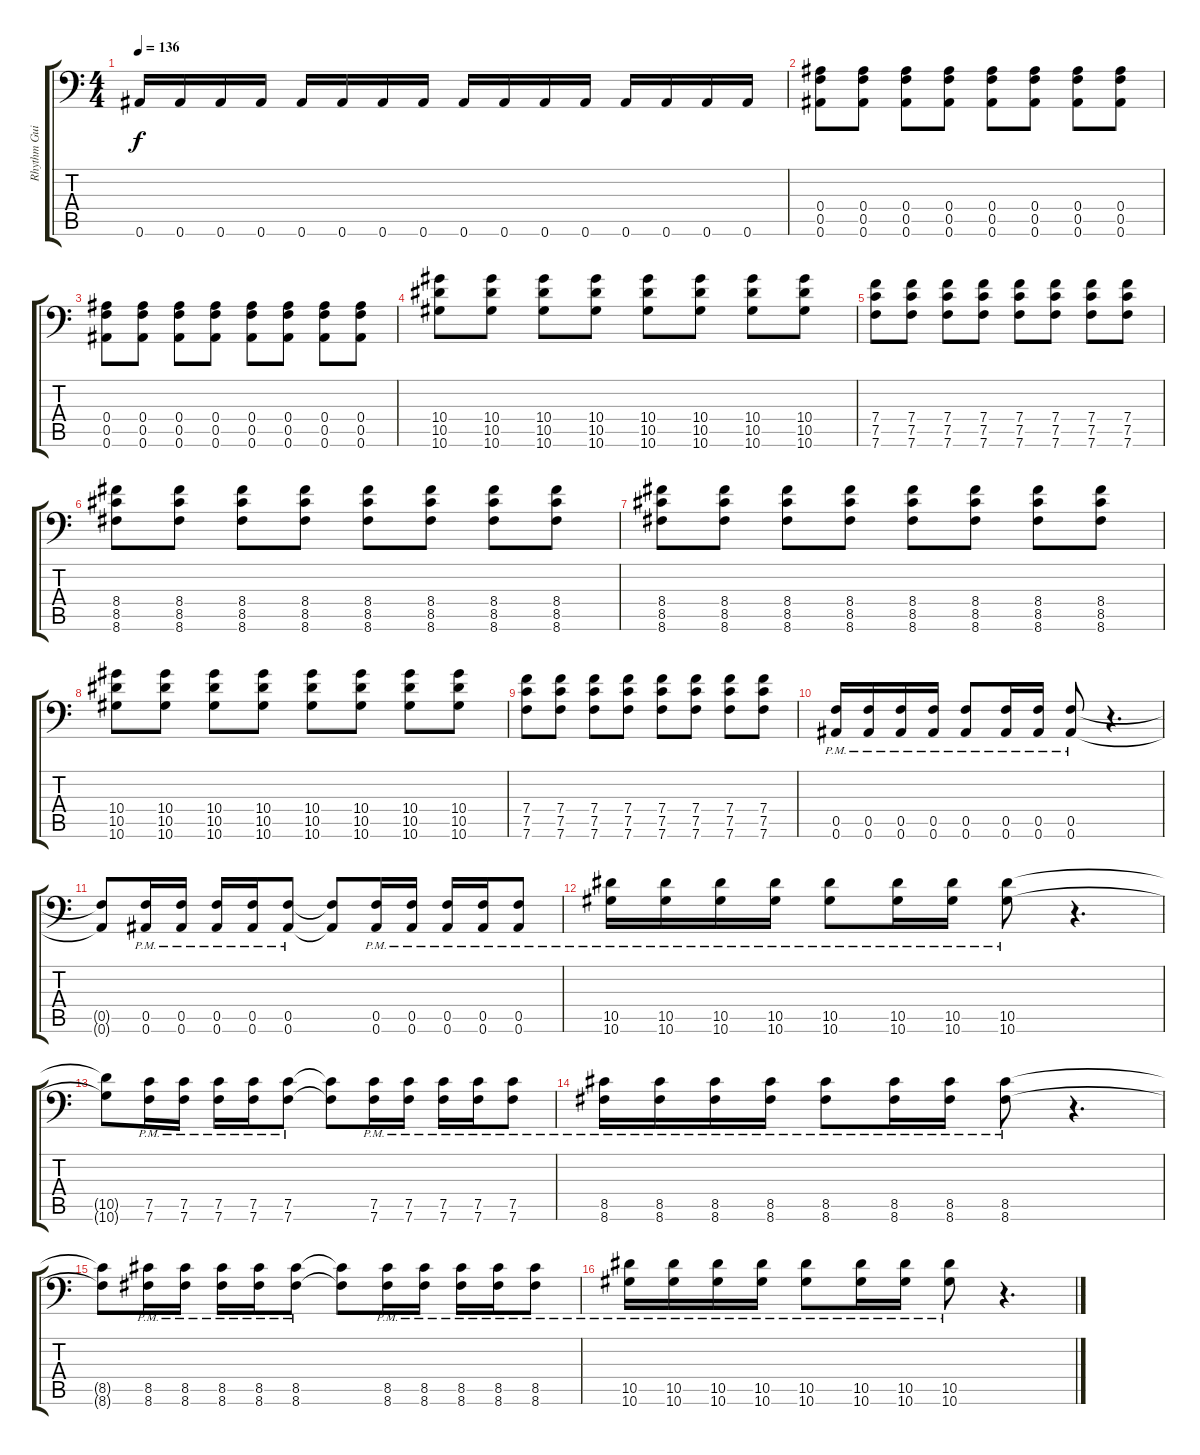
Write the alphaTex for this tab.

\track ("Rhythm Guitar" "Rhythm Gui") {instrument distortionguitar}
\staff {score tabs}
\tuning (C4 G3 Eb3 Bb2 F2 Bb1) {hide}
\ts (4 4)
\tempo 136
\clef f4
\ks c
0.6.16{dy f} 0.6.16 0.6.16 0.6.16 0.6.16 0.6.16 0.6.16 0.6.16 0.6.16 0.6.16 0.6.16 0.6.16 0.6.16 0.6.16 0.6.16 0.6.16 |
(0.4 0.5 0.6).8 (0.4 0.5 0.6).8 (0.4 0.5 0.6).8 (0.4 0.5 0.6).8 (0.4 0.5 0.6).8 (0.4 0.5 0.6).8 (0.4 0.5 0.6).8 (0.4 0.5 0.6).8 |
(0.4 0.5 0.6).8 (0.4 0.5 0.6).8 (0.4 0.5 0.6).8 (0.4 0.5 0.6).8 (0.4 0.5 0.6).8 (0.4 0.5 0.6).8 (0.4 0.5 0.6).8 (0.4 0.5 0.6).8 |
(10.4 10.5 10.6).8 (10.4 10.5 10.6).8 (10.4 10.5 10.6).8 (10.4 10.5 10.6).8 (10.4 10.5 10.6).8 (10.4 10.5 10.6).8 (10.4 10.5 10.6).8 (10.4 10.5 10.6).8 |
(7.4 7.5 7.6).8 (7.4 7.5 7.6).8 (7.4 7.5 7.6).8 (7.4 7.5 7.6).8 (7.4 7.5 7.6).8 (7.4 7.5 7.6).8 (7.4 7.5 7.6).8 (7.4 7.5 7.6).8 |
(8.4 8.5 8.6).8 (8.4 8.5 8.6).8 (8.4 8.5 8.6).8 (8.4 8.5 8.6).8 (8.4 8.5 8.6).8 (8.4 8.5 8.6).8 (8.4 8.5 8.6).8 (8.4 8.5 8.6).8 |
(8.4 8.5 8.6).8 (8.4 8.5 8.6).8 (8.4 8.5 8.6).8 (8.4 8.5 8.6).8 (8.4 8.5 8.6).8 (8.4 8.5 8.6).8 (8.4 8.5 8.6).8 (8.4 8.5 8.6).8 |
(10.4 10.5 10.6).8 (10.4 10.5 10.6).8 (10.4 10.5 10.6).8 (10.4 10.5 10.6).8 (10.4 10.5 10.6).8 (10.4 10.5 10.6).8 (10.4 10.5 10.6).8 (10.4 10.5 10.6).8 |
(7.4 7.5 7.6).8 (7.4 7.5 7.6).8 (7.4 7.5 7.6).8 (7.4 7.5 7.6).8 (7.4 7.5 7.6).8 (7.4 7.5 7.6).8 (7.4 7.5 7.6).8 (7.4 7.5 7.6).8 |
(0.5{pm} 0.6{pm}).16 (0.5{pm} 0.6{pm}).16 (0.5{pm} 0.6{pm}).16 (0.5{pm} 0.6{pm}).16 (0.5{pm} 0.6{pm}).8 (0.5{pm} 0.6{pm}).16 (0.5{pm} 0.6{pm}).16 (0.5{pm} 0.6{pm}).8 r.4{d} |
(0.5{t} 0.6{t}).8 (0.5{pm} 0.6{pm}).16 (0.5{pm} 0.6{pm}).16 (0.5{pm} 0.6{pm}).16 (0.5{pm} 0.6{pm}).16 (0.5{pm} 0.6{pm}).8 (0.5{t} 0.6{t}).8 (0.5{pm} 0.6{pm}).16 (0.5{pm} 0.6{pm}).16 (0.5{pm} 0.6{pm}).16 (0.5{pm} 0.6{pm}).16 (0.5{pm} 0.6{pm}).8 |
(10.5{pm} 10.6{pm}).16 (10.5{pm} 10.6{pm}).16 (10.5{pm} 10.6{pm}).16 (10.5{pm} 10.6{pm}).16 (10.5{pm} 10.6{pm}).8 (10.5{pm} 10.6{pm}).16 (10.5{pm} 10.6{pm}).16 (10.5{pm} 10.6{pm}).8 r.4{d} |
(10.5{t} 10.6{t}).8 (7.5{pm} 7.6{pm}).16 (7.5{pm} 7.6{pm}).16 (7.5{pm} 7.6{pm}).16 (7.5{pm} 7.6{pm}).16 (7.5{pm} 7.6{pm}).8 (7.5{t} 7.6{t}).8 (7.5{pm} 7.6{pm}).16 (7.5{pm} 7.6{pm}).16 (7.5{pm} 7.6{pm}).16 (7.5{pm} 7.6{pm}).16 (7.5{pm} 7.6{pm}).8 |
(8.5{pm} 8.6{pm}).16 (8.5{pm} 8.6{pm}).16 (8.5{pm} 8.6{pm}).16 (8.5{pm} 8.6{pm}).16 (8.5{pm} 8.6{pm}).8 (8.5{pm} 8.6{pm}).16 (8.5{pm} 8.6{pm}).16 (8.5{pm} 8.6{pm}).8 r.4{d} |
(8.5{t} 8.6{t}).8 (8.5{pm} 8.6{pm}).16 (8.5{pm} 8.6{pm}).16 (8.5{pm} 8.6{pm}).16 (8.5{pm} 8.6{pm}).16 (8.5{pm} 8.6{pm}).8 (8.5{t} 8.6{t}).8 (8.5{pm} 8.6{pm}).16 (8.5{pm} 8.6{pm}).16 (8.5{pm} 8.6{pm}).16 (8.5{pm} 8.6{pm}).16 (8.5{pm} 8.6{pm}).8 |
(10.5{pm} 10.6{pm}).16 (10.5{pm} 10.6{pm}).16 (10.5{pm} 10.6{pm}).16 (10.5{pm} 10.6{pm}).16 (10.5{pm} 10.6{pm}).8 (10.5{pm} 10.6{pm}).16 (10.5{pm} 10.6{pm}).16 (10.5{pm} 10.6).8 r.4{d}
